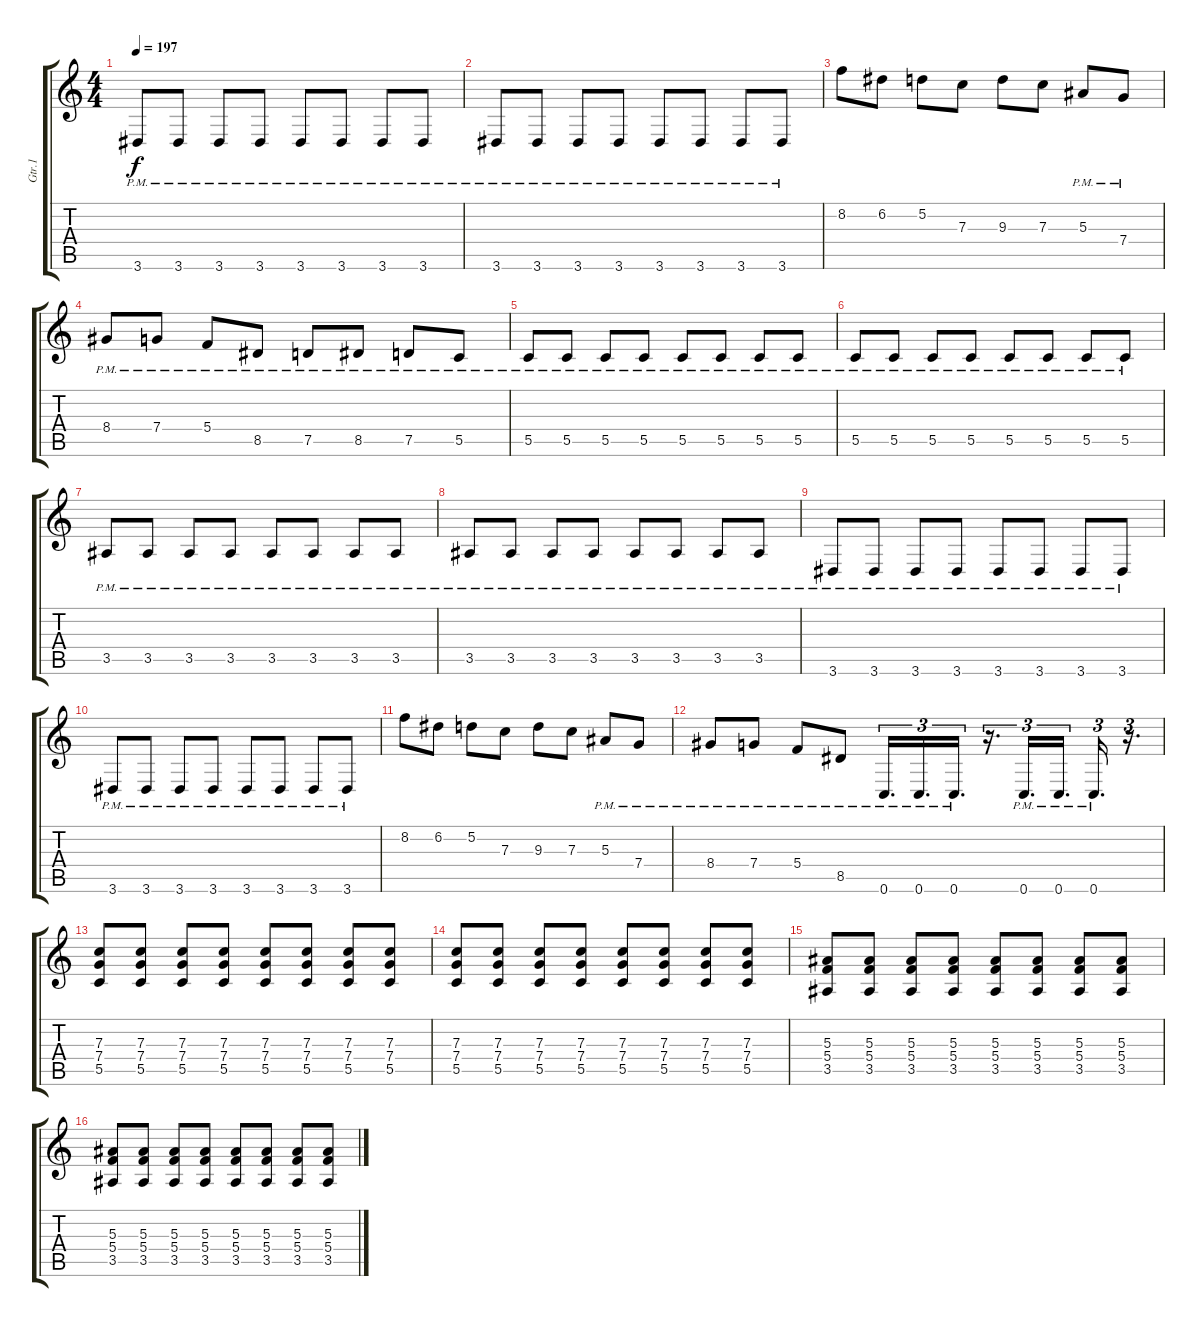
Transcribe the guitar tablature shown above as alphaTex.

\track ("Gtr.1" "Gtr.1") {instrument distortionguitar}
\staff {score tabs}
\tuning (D4 A3 F3 C3 G2 C2) {hide}
\ts (4 4)
\tempo 197
\clef g2
\ks c
3.6{pm}.8{dy f} 3.6{pm}.8 3.6{pm}.8 3.6{pm}.8 3.6{pm}.8 3.6{pm}.8 3.6{pm}.8 3.6{pm}.8 |
3.6{pm}.8 3.6{pm}.8 3.6{pm}.8 3.6{pm}.8 3.6{pm}.8 3.6{pm}.8 3.6{pm}.8 3.6{pm}.8 |
8.2.8 6.2.8 5.2.8 7.3.8 9.3.8 7.3.8 5.3{pm}.8 7.4{pm}.8 |
8.4{pm}.8 7.4{pm}.8 5.4{pm}.8 8.5{pm}.8 7.5{pm}.8 8.5{pm}.8 7.5{pm}.8 5.5{pm}.8 |
5.5{pm}.8 5.5{pm}.8 5.5{pm}.8 5.5{pm}.8 5.5{pm}.8 5.5{pm}.8 5.5{pm}.8 5.5{pm}.8 |
5.5{pm}.8 5.5{pm}.8 5.5{pm}.8 5.5{pm}.8 5.5{pm}.8 5.5{pm}.8 5.5{pm}.8 5.5{pm}.8 |
3.5{pm}.8 3.5{pm}.8 3.5{pm}.8 3.5{pm}.8 3.5{pm}.8 3.5{pm}.8 3.5{pm}.8 3.5{pm}.8 |
3.5{pm}.8 3.5{pm}.8 3.5{pm}.8 3.5{pm}.8 3.5{pm}.8 3.5{pm}.8 3.5{pm}.8 3.5{pm}.8 |
3.6{pm}.8 3.6{pm}.8 3.6{pm}.8 3.6{pm}.8 3.6{pm}.8 3.6{pm}.8 3.6{pm}.8 3.6{pm}.8 |
3.6{pm}.8 3.6{pm}.8 3.6{pm}.8 3.6{pm}.8 3.6{pm}.8 3.6{pm}.8 3.6{pm}.8 3.6{pm}.8 |
8.2.8 6.2.8 5.2.8 7.3.8 9.3.8 7.3.8 5.3{pm}.8 7.4{pm}.8 |
8.4{pm}.8 7.4{pm}.8 5.4{pm}.8 8.5{pm}.8 0.6{pm}.16{d tu (3 2)} 0.6{pm}.16{d tu (3 2)} 0.6{pm}.16{d tu (3 2)} r.16{d tu (3 2)} 0.6{pm}.16{d tu (3 2)} 0.6{pm}.16{d tu (3 2)} 0.6{pm}.16{d tu (3 2)} r.16{d tu (3 2)} |
(7.3 7.4 5.5).8{volume 8} (7.3 7.4 5.5).8 (7.3 7.4 5.5).8 (7.3 7.4 5.5).8 (7.3 7.4 5.5).8 (7.3 7.4 5.5).8 (7.3 7.4 5.5).8 (7.3 7.4 5.5).8 |
(7.3 7.4 5.5).8 (7.3 7.4 5.5).8 (7.3 7.4 5.5).8 (7.3 7.4 5.5).8 (7.3 7.4 5.5).8 (7.3 7.4 5.5).8 (7.3 7.4 5.5).8 (7.3 7.4 5.5).8 |
(5.3 5.4 3.5).8 (5.3 5.4 3.5).8 (5.3 5.4 3.5).8 (5.3 5.4 3.5).8 (5.3 5.4 3.5).8 (5.3 5.4 3.5).8 (5.3 5.4 3.5).8 (5.3 5.4 3.5).8 |
(5.3 5.4 3.5).8 (5.3 5.4 3.5).8 (5.3 5.4 3.5).8 (5.3 5.4 3.5).8 (5.3 5.4 3.5).8 (5.3 5.4 3.5).8 (5.3 5.4 3.5).8 (5.3 5.4 3.5).8
